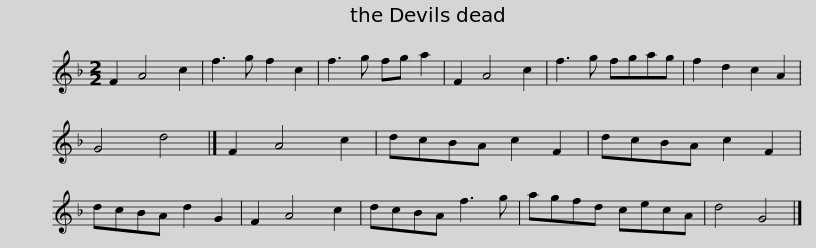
X:1
L:1/8
M:2/2
I:linebreak $
K:F
V:1 treble
V:1
 F2 A4 c2 | f3 g f2 c2 | f3 g fg a2 | F2 A4 c2 | f3 g fgag | %5
 f2 d2 c2 A2 | G4 d4 |] F2 A4 c2 | dcBA c2 F2 |$ dcBA c2 F2 | %10
 dcBA d2 G2 | F2 A4 c2 | dcBA f3 g | agfd cecA | d4 G4 |] %15
